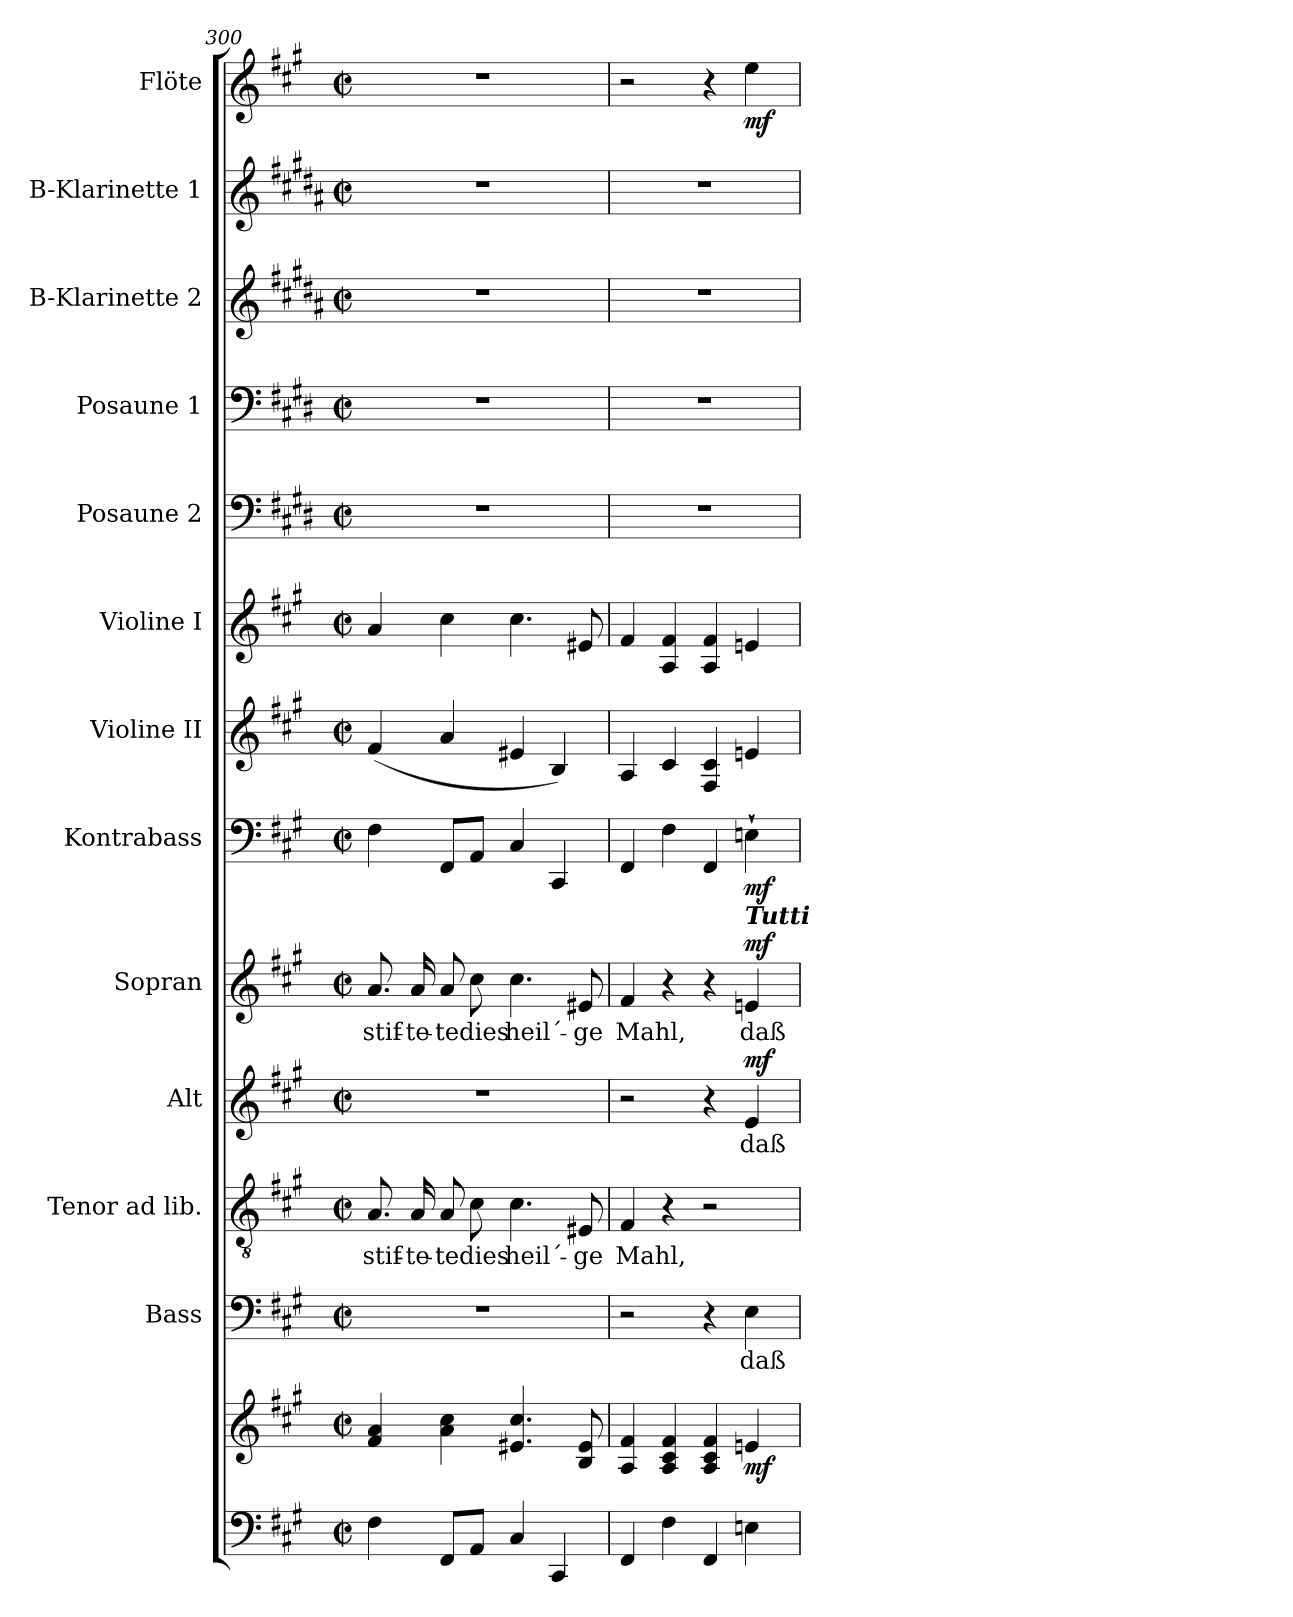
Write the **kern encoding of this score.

**kern	**kern	**dynam	**kern	**text	**kern	**text	**kern	**text	**dynam	**kern	**text	**dynam	**kern	**dynam	**kern	**kern	**kern	**kern	**kern	**kern	**kern	**dynam
*part13	*part13	*part13	*part12	*part12	*part11	*part11	*part10	*part10	*part10	*part9	*part9	*part9	*part8	*part8	*part7	*part6	*part5	*part4	*part3	*part2	*part1	*part1
*staff14	*staff13	*staff13/14	*staff12	*staff12	*staff11	*staff11	*staff10	*staff10	*staff10	*staff9	*staff9	*staff9	*staff8	*staff8	*staff7	*staff6	*staff5	*staff4	*staff3	*staff2	*staff1	*staff1
*	*	*	*I"Bass	*	*I"Tenor ad lib.	*	*I"Alt	*	*	*I"Sopran	*	*	*I"Kontrabass	*	*I"Violine II	*I"Violine I	*I"Posaune 2	*I"Posaune 1	*I"B-Klarinette 2	*I"B-Klarinette 1	*I"Flöte	*
*	*	*	*I'B.	*	*I'T.	*	*I'A.	*	*	*I'S.	*	*	*I'Kb.	*	*I'Vl. II	*I'Vl. I	*I'Pos 2	*I'Pos. 1	*I'B Kl. 2	*I'B Kl. 1	*I'Fl.	*
*clefF4	*clefG2	*	*clefF4	*	*clefGv2	*	*clefG2	*	*	*clefG2	*	*	*clefF4	*	*clefG2	*clefG2	*clefF4	*clefF4	*clefG2	*clefG2	*clefG2	*
*	*	*	*	*	*	*	*	*	*	*	*	*	*ITrd7c12	*	*	*	*ITrd4c7	*ITrd4c7	*ITrd1c2	*ITrd1c2	*	*
*k[f#c#g#]	*k[f#c#g#]	*	*k[f#c#g#]	*	*k[f#c#g#]	*	*k[f#c#g#]	*	*	*k[f#c#g#]	*	*	*k[f#c#g#]	*	*k[f#c#g#]	*k[f#c#g#]	*k[f#c#g#]	*k[f#c#g#]	*k[f#c#g#]	*k[f#c#g#]	*k[f#c#g#]	*
*A:	*A:	*	*A:	*	*A:	*	*A:	*	*	*A:	*	*	*A:	*	*A:	*A:	*A:	*A:	*A:	*A:	*A:	*
*M2/2	*M2/2	*	*M2/2	*	*M2/2	*	*M2/2	*	*	*M2/2	*	*	*M2/2	*	*M2/2	*M2/2	*M2/2	*M2/2	*M2/2	*M2/2	*M2/2	*
*met(c|)	*met(c|)	*	*met(c|)	*	*met(c|)	*	*met(c|)	*	*	*met(c|)	*	*	*met(c|)	*	*met(c|)	*met(c|)	*met(c|)	*met(c|)	*met(c|)	*met(c|)	*met(c|)	*
=300	=300	=300	=300	=300	=300	=300	=300	=300	=300	=300	=300	=300	=300	=300	=300	=300	=300	=300	=300	=300	=300	=300
!	!	!	!	!	!	!LO:LY:b	!	!	!	!	!LO:LY:b	!	!	!	!	!	!	!	!	!	!	!
4F#\	4f#/ 4a/	.	1r	.	8.A/	stif-	1r	.	.	8.a/	stif-	.	4FF#\	.	(<4f#/	4a/	1r	1r	1r	1r	1r	.
!	!	!	!	!	!	!LO:LY:b	!	!	!	!	!LO:LY:b	!	!	!	!	!	!	!	!	!	!	!
.	.	.	.	.	16A/	-te-	.	.	.	16a/	-te-	.	.	.	.	.	.	.	.	.	.	.
!	!	!	!	!	!	!LO:LY:b	!	!	!	!	!LO:LY:b	!	!	!	!	!	!	!	!	!	!	!
8FF#/L	4a\ 4cc#\	.	.	.	8A/	-te	.	.	.	8a/	-te	.	8FFF#/L	.	4a/	4cc#\	.	.	.	.	.	.
!	!	!	!	!	!	!LO:LY:b	!	!	!	!	!LO:LY:b	!	!	!	!	!	!	!	!	!	!	!
8AA/J	.	.	.	.	8c#\	dies	.	.	.	8cc#\	dies	.	8AAA/J	.	.	.	.	.	.	.	.	.
!	!	!	!	!	!	!LO:LY:b	!	!	!	!	!LO:LY:b	!	!	!	!	!	!	!	!	!	!	!
4C#/	4.e#X/ 4.cc#/	.	.	.	4.c#\	heil´-	.	.	.	4.cc#\	heil´-	.	4CC#/	.	4e#X/	4.cc#\	.	.	.	.	.	.
4CC#/	.	.	.	.	.	.	.	.	.	.	.	.	4CCC#/	.	4B/)	.	.	.	.	.	.	.
!	!	!	!	!	!	!LO:LY:b	!	!	!	!	!LO:LY:b	!	!	!	!	!	!	!	!	!	!	!
.	8B/ 8e#/	.	.	.	8E#X/	-ge	.	.	.	8e#X/	-ge	.	.	.	.	8e#X/	.	.	.	.	.	.
=301	=301	=301	=301	=301	=301	=301	=301	=301	=301	=301	=301	=301	=301	=301	=301	=301	=301	=301	=301	=301	=301	=301
!	!	!	!	!	!	!LO:LY:b	!	!	!	!	!LO:LY:b	!	!	!	!	!	!	!	!	!	!	!
4FF#/	4A/ 4f#/	.	2r	.	4F#/	Mahl,	2r	.	.	4f#/	Mahl,	.	4FFF#/	.	4A/	4f#/	1r	1r	1r	1r	2r	.
4F#\	4A/ 4c#/ 4f#/	.	.	.	4r	.	.	.	.	4r	.	.	4FF#\	.	4c#/	4A/ 4f#/	.	.	.	.	.	.
4FF#/	4A/ 4c#/ 4f#/	.	4r	.	2r	.	4r	.	.	4r	.	.	4FFF#/	.	4F#/ 4c#/	4A/ 4f#/	.	.	.	.	4r	.
!	!	!	!	!	!	!	!	!	!	!LO:TX:a:Bi:t=Tutti	!	!	!	!	!	!	!	!	!	!	!	!
!	!	!LO:DY:b	!	!LO:LY:b	!	!	!	!LO:LY:b	!LO:DY:a	!	!LO:LY:b	!LO:DY:a	!	!LO:DY:b	!	!	!	!	!	!	!	!LO:DY:b
4En\	4en/	mf	4E\	daß	.	.	4e/	daß	mf	4en/	daß	mf	4EEn`>\	mf	4en/	4en/	.	.	.	.	4ee\	mf
=	=	=	=	=	=	=	=	=	=	=	=	=	=	=	=	=	=	=	=	=	=	=
*-	*-	*-	*-	*-	*-	*-	*-	*-	*-	*-	*-	*-	*-	*-	*-	*-	*-	*-	*-	*-	*-	*-
